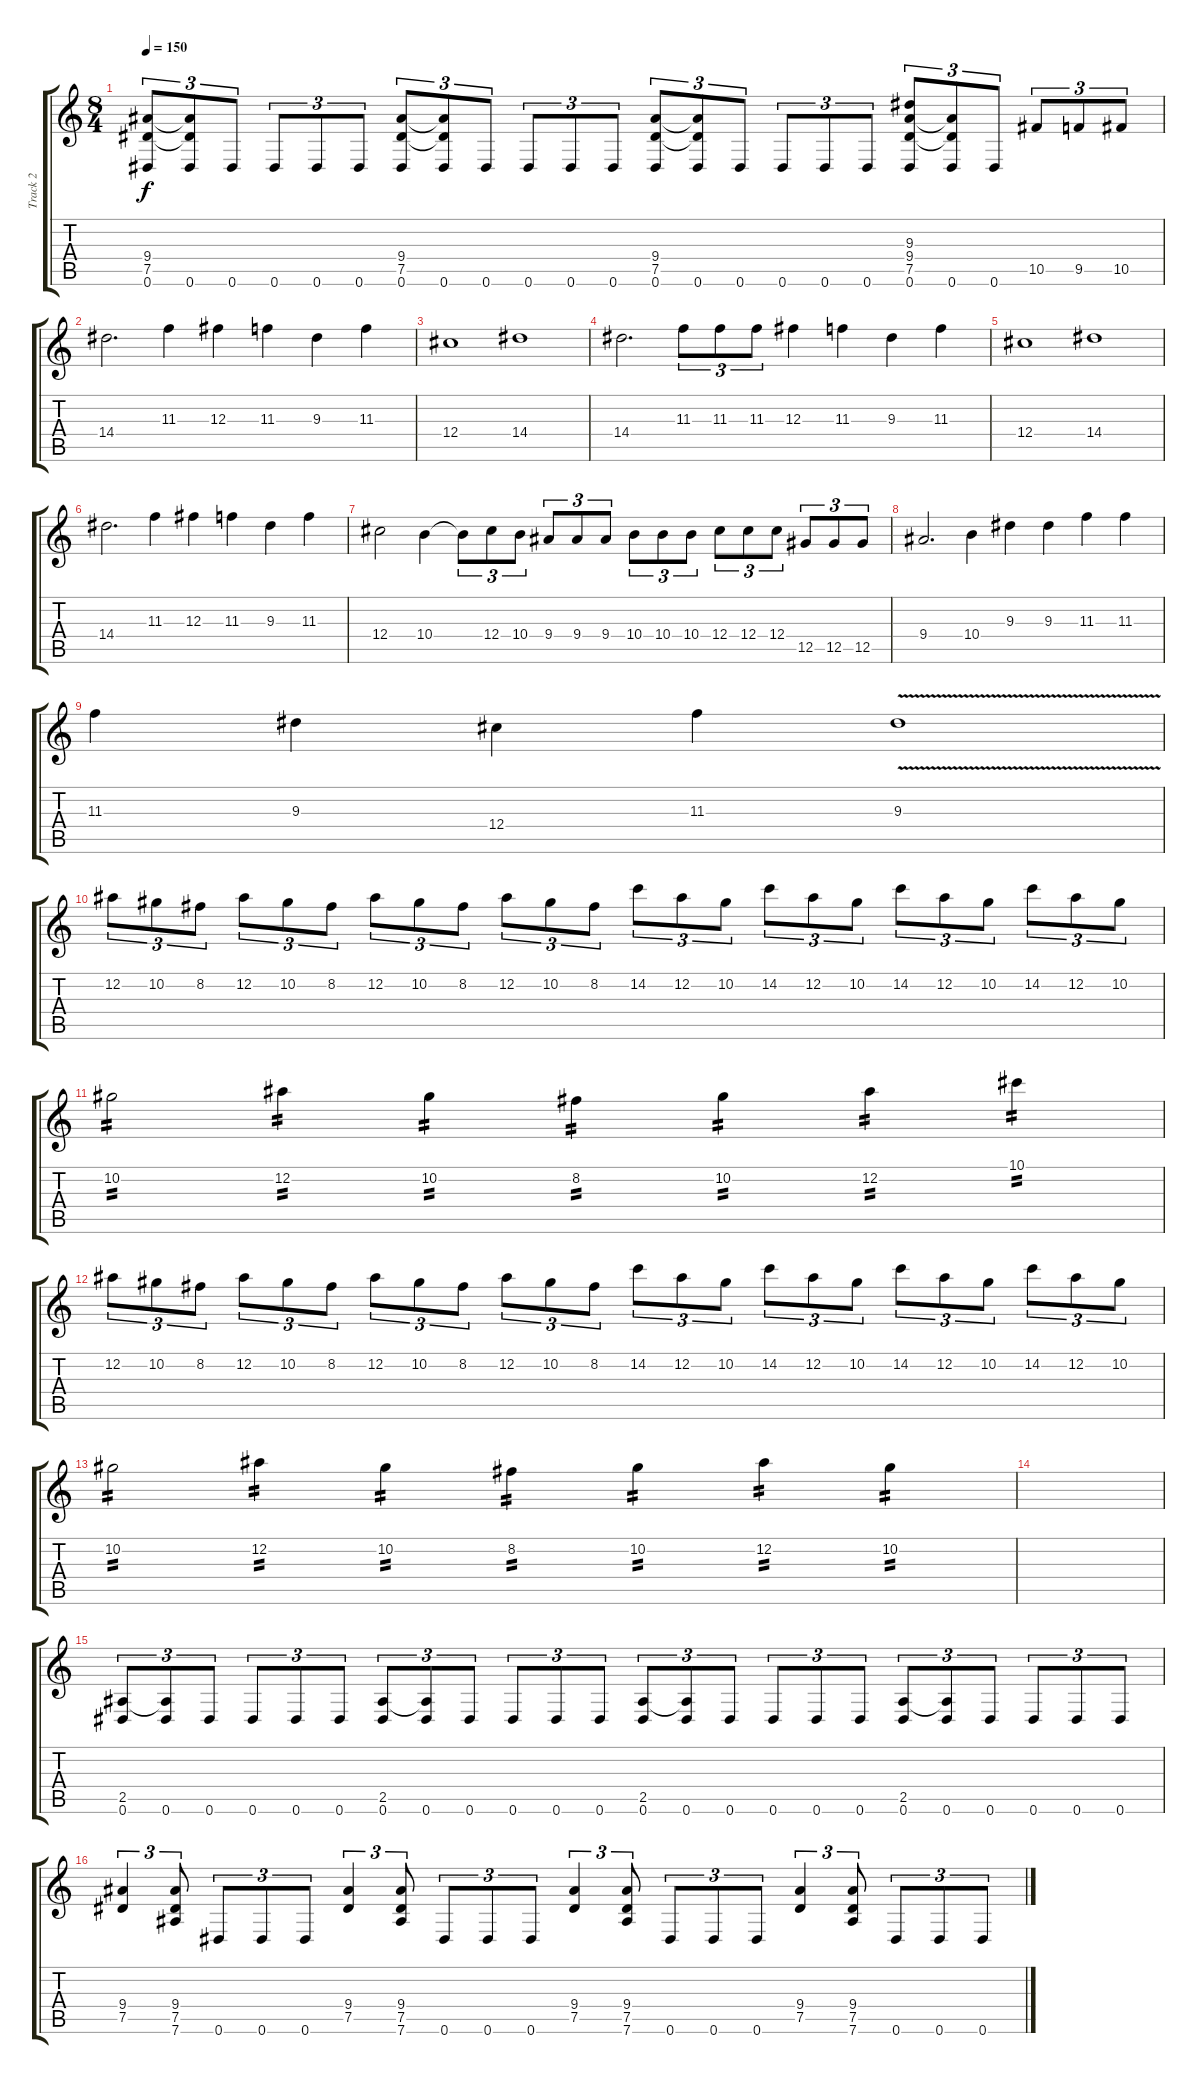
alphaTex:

\track ("Track 2" "Track 2") {instrument distortionguitar}
\staff {score tabs}
\tuning (Eb4 Bb3 Gb3 Db3 Ab2 Eb2) {hide}
\ts (8 4)
\tempo 150
\clef g2
\ks c
(9.4 7.5 0.6).8{tu (3 2) dy f} (9.4{t} 7.5{t} 0.6).8{tu (3 2)} 0.6.8{tu (3 2)} 0.6.8{tu (3 2)} 0.6.8{tu (3 2)} 0.6.8{tu (3 2)} (9.4 7.5 0.6).8{tu (3 2)} (9.4{t} 7.5{t} 0.6).8{tu (3 2)} 0.6.8{tu (3 2)} 0.6.8{tu (3 2)} 0.6.8{tu (3 2)} 0.6.8{tu (3 2)} (9.4 7.5 0.6).8{tu (3 2)} (9.4{t} 7.5{t} 0.6).8{tu (3 2)} 0.6.8{tu (3 2)} 0.6.8{tu (3 2)} 0.6.8{tu (3 2)} 0.6.8{tu (3 2)} (9.3 9.4 7.5 0.6).8{tu (3 2)} (9.4{t} 7.5{t} 0.6).8{tu (3 2)} 0.6.8{tu (3 2)} 10.5.8{tu (3 2)} 9.5.8{tu (3 2)} 10.5.8{tu (3 2)} |
14.4.2{d} 11.3.4 12.3.4 11.3.4 9.3.4 11.3.4 |
12.4.1 14.4.1 |
14.4.2{d} 11.3.8{tu (3 2)} 11.3.8{tu (3 2)} 11.3.8{tu (3 2)} 12.3.4 11.3.4 9.3.4 11.3.4 |
12.4.1 14.4.1 |
14.4.2{d} 11.3.4 12.3.4 11.3.4 9.3.4 11.3.4 |
12.4.2 10.4.4 10.4{t}.8{tu (3 2)} 12.4.8{tu (3 2)} 10.4.8{tu (3 2)} 9.4.8{tu (3 2)} 9.4.8{tu (3 2)} 9.4.8{tu (3 2)} 10.4.8{tu (3 2)} 10.4.8{tu (3 2)} 10.4.8{tu (3 2)} 12.4.8{tu (3 2)} 12.4.8{tu (3 2)} 12.4.8{tu (3 2)} 12.5.8{tu (3 2)} 12.5.8{tu (3 2)} 12.5.8{tu (3 2)} |
9.4.2{d} 10.4.4 9.3.4 9.3.4 11.3.4 11.3.4 |
11.3.4 9.3.4 12.4.4 11.3.4 9.3{v}.1 |
12.2.8{tu (3 2)} 10.2.8{tu (3 2)} 8.2.8{tu (3 2)} 12.2.8{tu (3 2)} 10.2.8{tu (3 2)} 8.2.8{tu (3 2)} 12.2.8{tu (3 2)} 10.2.8{tu (3 2)} 8.2.8{tu (3 2)} 12.2.8{tu (3 2)} 10.2.8{tu (3 2)} 8.2.8{tu (3 2)} 14.2.8{tu (3 2)} 12.2.8{tu (3 2)} 10.2.8{tu (3 2)} 14.2.8{tu (3 2)} 12.2.8{tu (3 2)} 10.2.8{tu (3 2)} 14.2.8{tu (3 2)} 12.2.8{tu (3 2)} 10.2.8{tu (3 2)} 14.2.8{tu (3 2)} 12.2.8{tu (3 2)} 10.2.8{tu (3 2)} |
10.2.2{tp 2} 12.2.4{tp 2} 10.2.4{tp 2} 8.2.4{tp 2} 10.2.4{tp 2} 12.2.4{tp 2} 10.1.4{tp 2} |
12.2.8{tu (3 2)} 10.2.8{tu (3 2)} 8.2.8{tu (3 2)} 12.2.8{tu (3 2)} 10.2.8{tu (3 2)} 8.2.8{tu (3 2)} 12.2.8{tu (3 2)} 10.2.8{tu (3 2)} 8.2.8{tu (3 2)} 12.2.8{tu (3 2)} 10.2.8{tu (3 2)} 8.2.8{tu (3 2)} 14.2.8{tu (3 2)} 12.2.8{tu (3 2)} 10.2.8{tu (3 2)} 14.2.8{tu (3 2)} 12.2.8{tu (3 2)} 10.2.8{tu (3 2)} 14.2.8{tu (3 2)} 12.2.8{tu (3 2)} 10.2.8{tu (3 2)} 14.2.8{tu (3 2)} 12.2.8{tu (3 2)} 10.2.8{tu (3 2)} |
10.2.2{tp 2} 12.2.4{tp 2} 10.2.4{tp 2} 8.2.4{tp 2} 10.2.4{tp 2} 12.2.4{tp 2} 10.2.4{tp 2} |
|
(2.5 0.6).8{tu (3 2)} (2.5{t} 0.6).8{tu (3 2)} 0.6.8{tu (3 2)} 0.6.8{tu (3 2)} 0.6.8{tu (3 2)} 0.6.8{tu (3 2)} (2.5 0.6).8{tu (3 2)} (2.5{t} 0.6).8{tu (3 2)} 0.6.8{tu (3 2)} 0.6.8{tu (3 2)} 0.6.8{tu (3 2)} 0.6.8{tu (3 2)} (2.5 0.6).8{tu (3 2)} (2.5{t} 0.6).8{tu (3 2)} 0.6.8{tu (3 2)} 0.6.8{tu (3 2)} 0.6.8{tu (3 2)} 0.6.8{tu (3 2)} (2.5 0.6).8{tu (3 2)} (2.5{t} 0.6).8{tu (3 2)} 0.6.8{tu (3 2)} 0.6.8{tu (3 2)} 0.6.8{tu (3 2)} 0.6.8{tu (3 2)} |
(9.4 7.5).4{tu (3 2)} (9.4 7.5 7.6).8{tu (3 2)} 0.6.8{tu (3 2)} 0.6.8{tu (3 2)} 0.6.8{tu (3 2)} (9.4 7.5).4{tu (3 2)} (9.4 7.5 7.6).8{tu (3 2)} 0.6.8{tu (3 2)} 0.6.8{tu (3 2)} 0.6.8{tu (3 2)} (9.4 7.5).4{tu (3 2)} (9.4 7.5 7.6).8{tu (3 2)} 0.6.8{tu (3 2)} 0.6.8{tu (3 2)} 0.6.8{tu (3 2)} (9.4 7.5).4{tu (3 2)} (9.4 7.5 7.6).8{tu (3 2)} 0.6.8{tu (3 2)} 0.6.8{tu (3 2)} 0.6.8{tu (3 2)}
